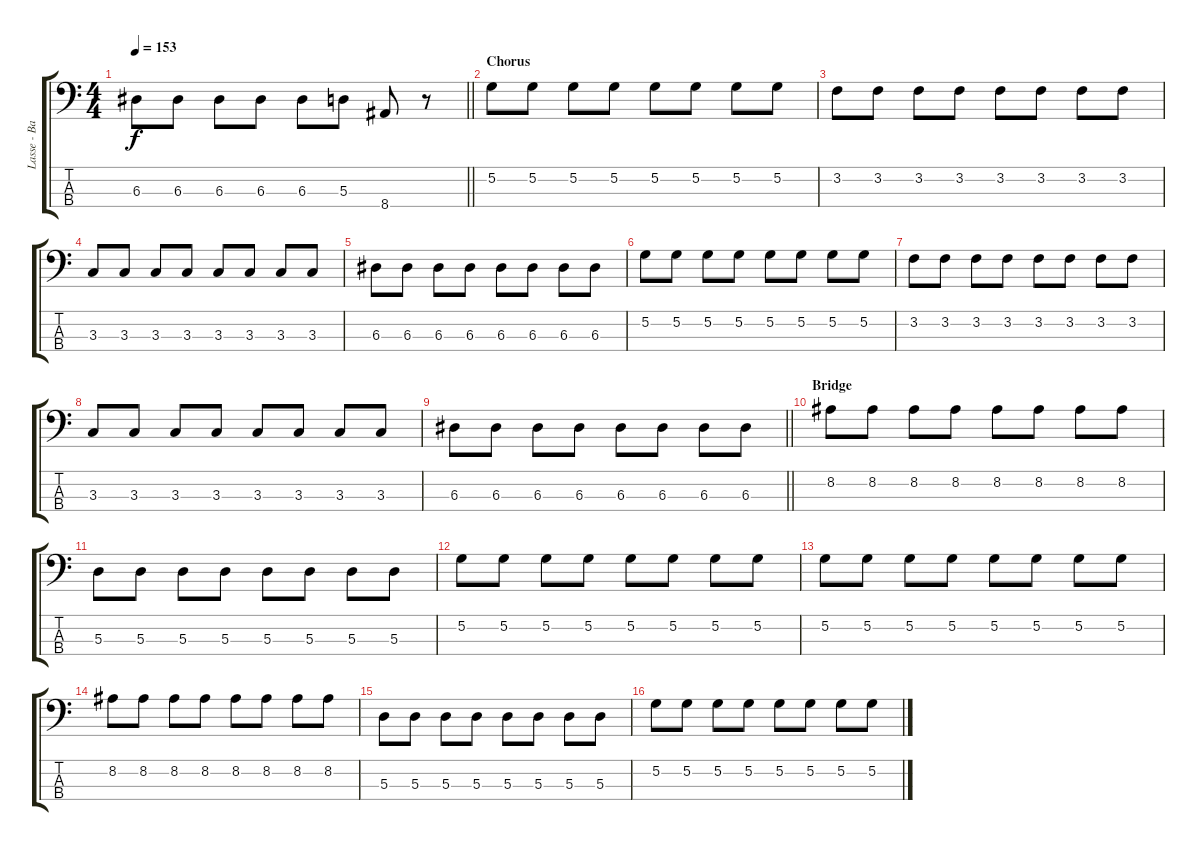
\track ("Lasse - Bass" "Lasse - Ba") {instrument electricbasspick}
\staff {score tabs}
\tuning (G2 D2 A1 D1) {hide}
\ts (4 4)
\tempo 153
\clef f4
\barLineRight lightlight
\ks c
6.3.8{dy f} 6.3.8 6.3.8 6.3.8 6.3.8 5.3.8 8.4.8 r.8 |
\section ("" "Chorus")
5.2.8 5.2.8 5.2.8 5.2.8 5.2.8 5.2.8 5.2.8 5.2.8 |
3.2.8 3.2.8 3.2.8 3.2.8 3.2.8 3.2.8 3.2.8 3.2.8 |
3.3.8 3.3.8 3.3.8 3.3.8 3.3.8 3.3.8 3.3.8 3.3.8 |
6.3.8 6.3.8 6.3.8 6.3.8 6.3.8 6.3.8 6.3.8 6.3.8 |
5.2.8 5.2.8 5.2.8 5.2.8 5.2.8 5.2.8 5.2.8 5.2.8 |
3.2.8 3.2.8 3.2.8 3.2.8 3.2.8 3.2.8 3.2.8 3.2.8 |
3.3.8 3.3.8 3.3.8 3.3.8 3.3.8 3.3.8 3.3.8 3.3.8 |
\barLineRight lightlight
6.3.8 6.3.8 6.3.8 6.3.8 6.3.8 6.3.8 6.3.8 6.3.8 |
\section ("" "Bridge")
8.2.8 8.2.8 8.2.8 8.2.8 8.2.8 8.2.8 8.2.8 8.2.8 |
5.3.8 5.3.8 5.3.8 5.3.8 5.3.8 5.3.8 5.3.8 5.3.8 |
5.2.8 5.2.8 5.2.8 5.2.8 5.2.8 5.2.8 5.2.8 5.2.8 |
5.2.8 5.2.8 5.2.8 5.2.8 5.2.8 5.2.8 5.2.8 5.2.8 |
8.2.8 8.2.8 8.2.8 8.2.8 8.2.8 8.2.8 8.2.8 8.2.8 |
5.3.8 5.3.8 5.3.8 5.3.8 5.3.8 5.3.8 5.3.8 5.3.8 |
5.2.8 5.2.8 5.2.8 5.2.8 5.2.8 5.2.8 5.2.8 5.2.8
